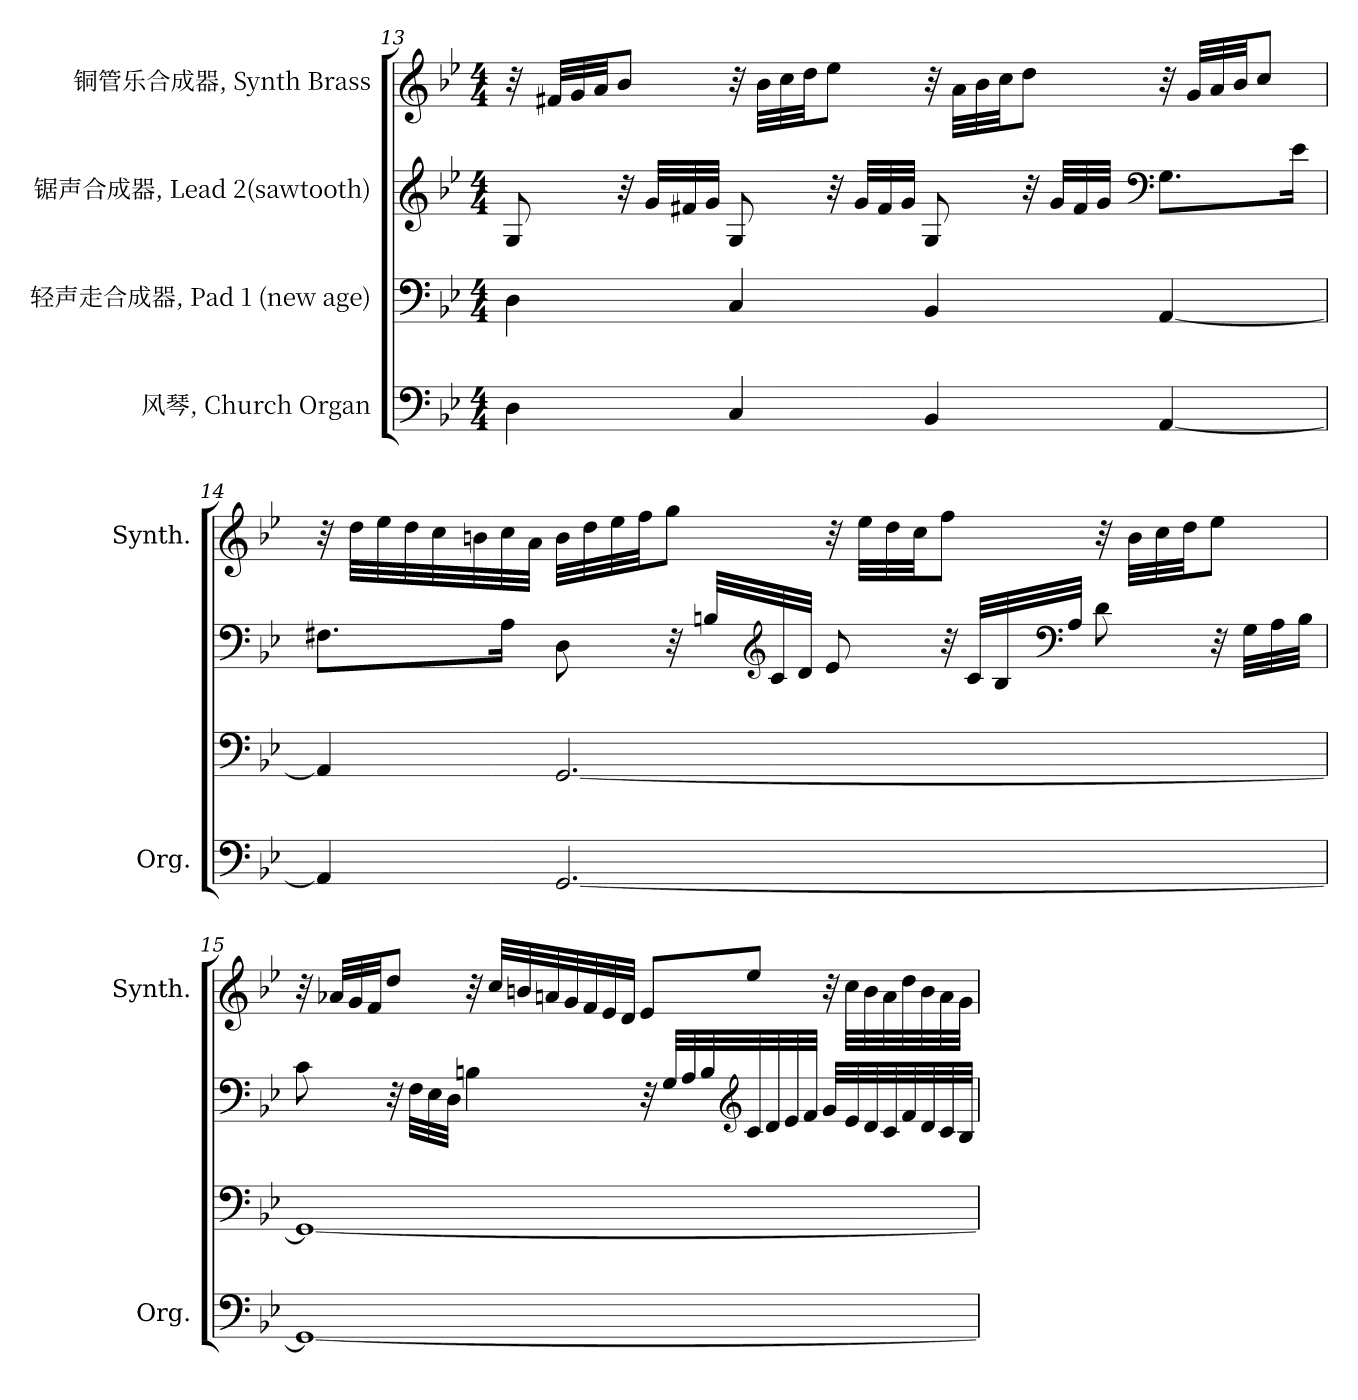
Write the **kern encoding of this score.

**kern	**kern	**kern	**kern
*part4	*part3	*part2	*part1
*staff4	*staff3	*staff2	*staff1
*I"风琴, Church Organ	*I"轻声走合成器, Pad 1 (new age)	*I"锯声合成器, Lead 2(sawtooth)	*I"铜管乐合成器, Synth Brass
*I'Org.	*	*	*I'Synth.
!!LO:PB:g=z
*clefF4	*clefF4	*clefG2	*clefG2
*k[b-e-]	*k[b-e-]	*k[b-e-]	*k[b-e-]
*M4/4	*M4/4	*M4/4	*M4/4
=13	=13	=13	=13
4D\	4D\	8G/	32r
.	.	.	32f#X/LLL
.	.	.	32g/
.	.	.	32a/JJ
.	.	32r	8b-/J
.	.	32g/LLL	.
.	.	32f#X/	.
.	.	32g/JJJ	.
4C/	4C/	8G/	32r
.	.	.	32b-\LLL
.	.	.	32cc\
.	.	.	32dd\JJ
.	.	32r	8ee-\J
.	.	32g/LLL	.
.	.	32f#/	.
.	.	32g/JJJ	.
4BB-/	4BB-/	8G/	32r
.	.	.	32a\LLL
.	.	.	32b-\
.	.	.	32cc\JJ
.	.	32r	8dd\J
.	.	32g/LLL	.
.	.	32f#/	.
.	.	32g/JJJ	.
*	*	*clefF4	*
[4AA/	[4AA/	8.G\L	32r
.	.	.	32g/LLL
.	.	.	32a/
.	.	.	32b-/JJ
.	.	.	8cc/J
.	.	16e-\Jk	.
!!LO:LB:g=z
=14	=14	=14	=14
4AA/]	4AA/]	8.F#X\L	32r
.	.	.	32dd\LLL
.	.	.	32ee-\
.	.	.	32dd\
.	.	.	32cc\
.	.	.	32bn\
.	.	16A\Jk	32cc\
.	.	.	32a\JJJ
[2.GG/	[2.GG/	8D\	32b\LLL
.	.	.	32dd\
.	.	.	32ee-\
.	.	.	32ff\JJ
.	.	32r	8gg\J
.	.	32Bn/LLL	.
*	*	*clefG2	*
.	.	32c/	.
.	.	32d/JJJ	.
.	.	8e-/	32r
.	.	.	32ee-\LLL
.	.	.	32dd\
.	.	.	32cc\JJ
.	.	32r	8ff\J
.	.	32c/LLL	.
.	.	32B/	.
*	*	*clefF4	*
.	.	32A/JJJ	.
.	.	8d\	32r
.	.	.	32b\LLL
.	.	.	32cc\
.	.	.	32dd\JJ
.	.	32r	8ee-\J
.	.	32G\LLL	.
.	.	32A\	.
.	.	32B\JJJ	.
!!LO:LB:g=z
=15	=15	=15	=15
1GG_	1GG_	8c\	32r
.	.	.	32a-X/LLL
.	.	.	32g/
.	.	.	32f/JJ
.	.	32r	8dd/J
.	.	32F\LLL	.
.	.	32E-\	.
.	.	32D\JJJ	.
.	.	4Bn\	32r
.	.	.	32cc/LLL
.	.	.	32bn/
.	.	.	32an/
.	.	.	32g/
.	.	.	32f/
.	.	.	32e-/
.	.	.	32d/JJJ
.	.	32r	8e-/L
.	.	32G/LLL	.
.	.	32A/	.
.	.	32B/	.
*	*	*clefG2	*
.	.	32c/	8ee-/J
.	.	32d/	.
.	.	32e-/	.
.	.	32f/JJJ	.
.	.	32g/LLL	32r
.	.	32e-/	32cc\LLL
.	.	32d/	32b\
.	.	32c/	32a\
.	.	32f/	32dd\
.	.	32d/	32b\
.	.	32c/	32a\
.	.	32B/JJJ	32g\JJJ
=	=	=	=
*-	*-	*-	*-
